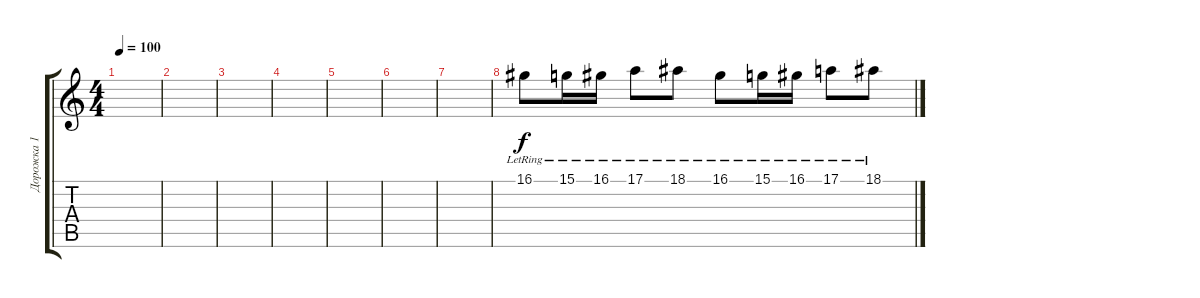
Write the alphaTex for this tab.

\track ("Дорожка 1" "Дорожка 1") {instrument glockenspiel}
\staff {score tabs}
\tuning (E4 B3 G3 D3 A2 E2) {hide}
\ts (4 4)
\tempo 100
\clef g2
\ks c
|
|
|
|
|
|
|
16.1{lr}.8 15.1{lr}.16 16.1{lr}.16 17.1{lr}.8 18.1{lr}.8 16.1{lr}.8 15.1{lr}.16 16.1{lr}.16 17.1{lr}.8 18.1{lr}.8
